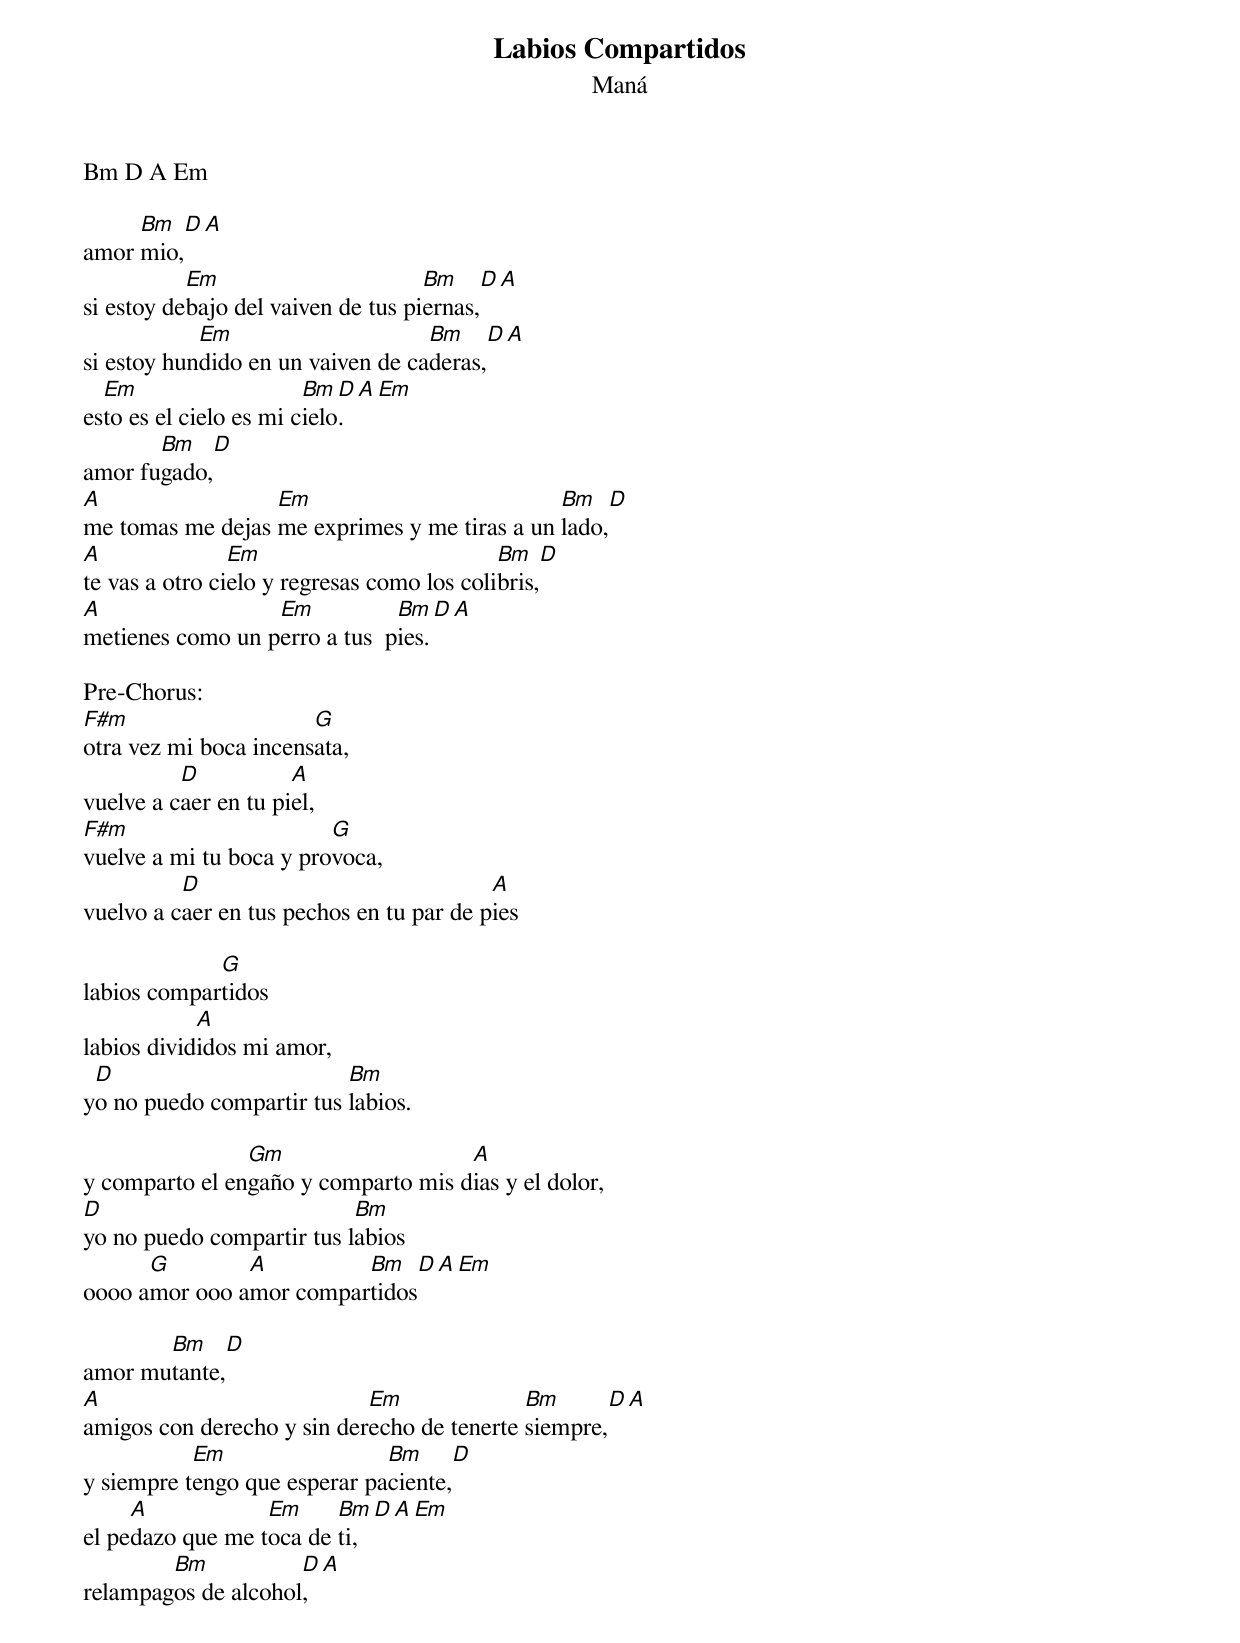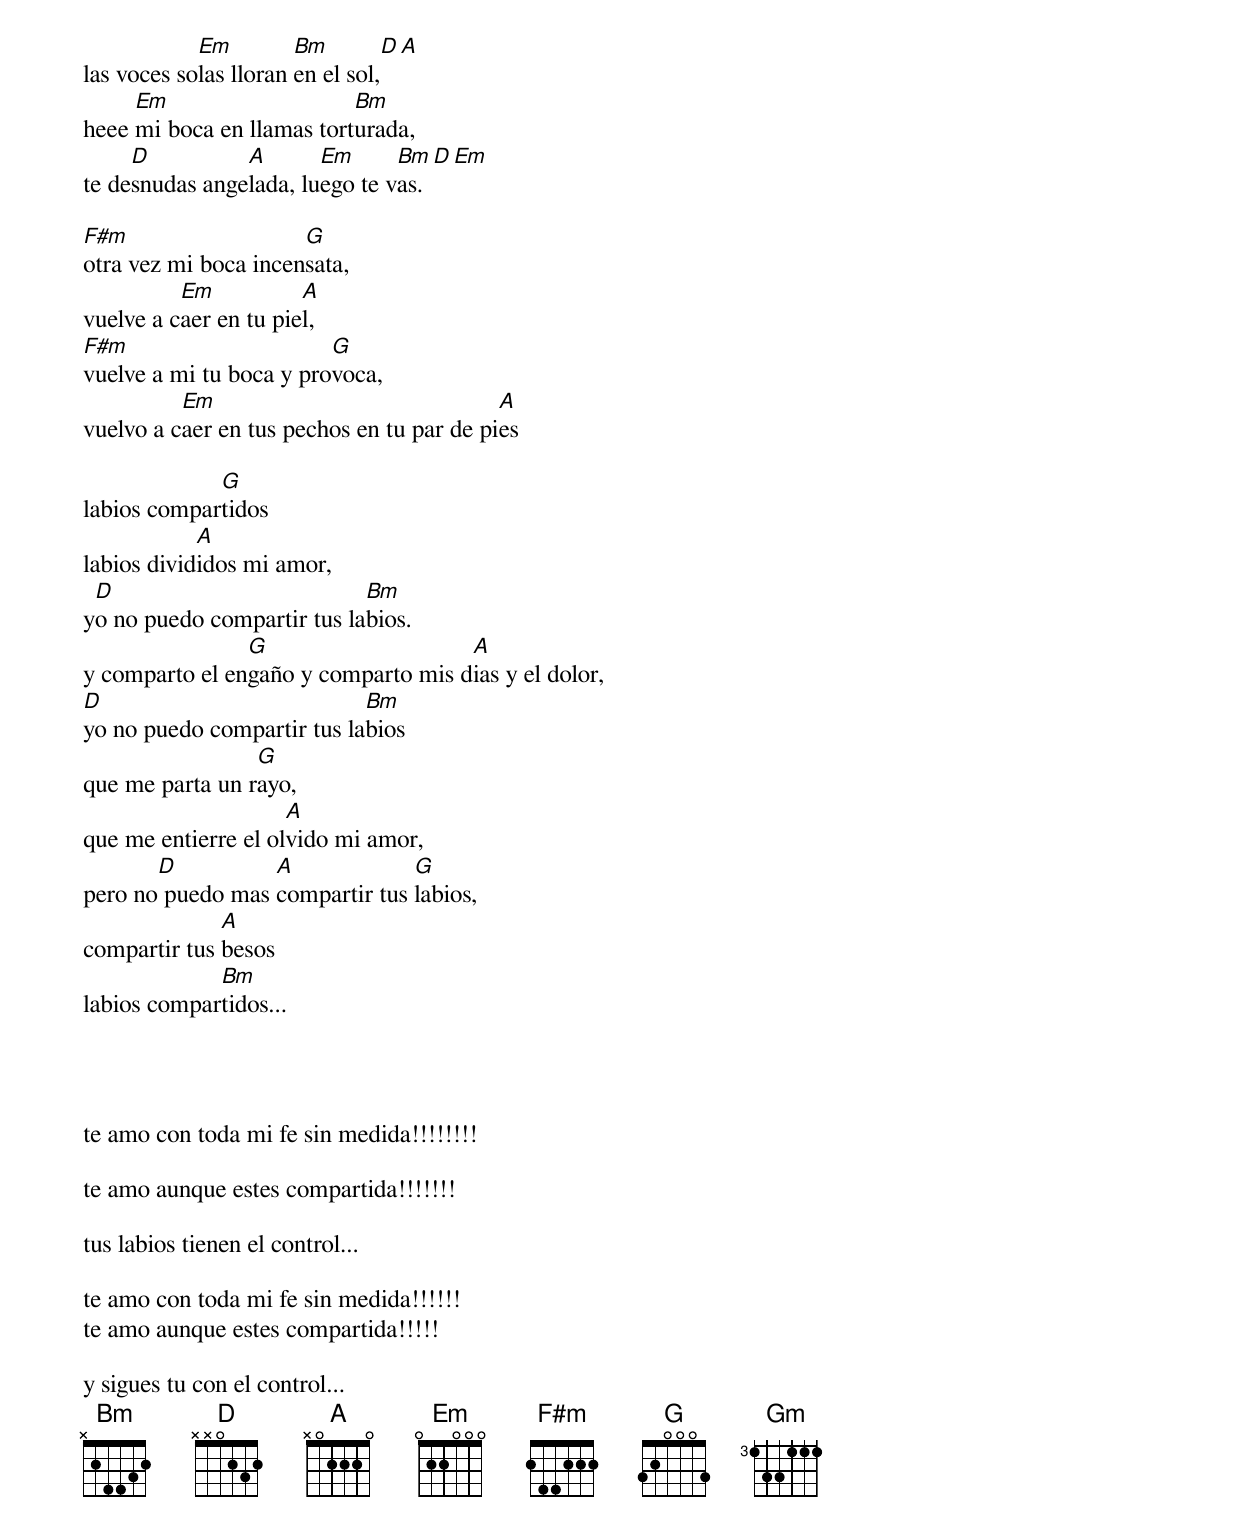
Labios Compartidos
Maná


Bm D A Em

     Bm   D   A
amor mio,
           Em                       Bm    D   A
si estoy debajo del vaiven de tus piernas,
            Em                     Bm    D   A
si estoy hundido en un vaiven de caderas,
  Em                    Bm  D   A   Em
esto es el cielo es mi cielo.
       Bm    D
amor fugado,
A                 Em                          Bm   D
me tomas me dejas me exprimes y me tiras a un lado,
A               Em                          Bm    D
te vas a otro cielo y regresas como los colibris,
A                 Em           Bm   D    A
metienes como un perro a tus  pies.

Pre-Chorus:
F#m                    G
otra vez mi boca incensata,
          D           A
vuelve a caer en tu piel,
F#m                      G
vuelve a mi tu boca y provoca,
          D                               A
vuelvo a caer en tus pechos en tu par de pies

             G
labios compartidos
            A
labios divididos mi amor,
 D                        Bm
yo no puedo compartir tus labios.

                Gm                   A
y comparto el engaño y comparto mis dias y el dolor,
D                          Bm
yo no puedo compartir tus labios
      G        A         Bm      D    A    Em
oooo amor ooo amor compartidos

       Bm      D
amor mutante,
A                           Em              Bm        D    A
amigos con derecho y sin derecho de tenerte siempre,
           Em                 Bm     D
y siempre tengo que esperar paciente,
     A            Em     Bm   D    A   Em
el pedazo que me toca de ti,
        Bm           D    A
relampagos de alcohol,
            Em         Bm        D     A
las voces solas lloran en el sol,
     Em                    Bm
heee mi boca en llamas torturada,
     D          A       Em      Bm   D    Em
te desnudas angelada, luego te vas.

F#m                   G
otra vez mi boca incensata,
          Em           A
vuelve a caer en tu piel,
F#m                      G
vuelve a mi tu boca y provoca,
          Em                               A
vuelvo a caer en tus pechos en tu par de pies

             G
labios compartidos
            A
labios divididos mi amor,
 D                          Bm
yo no puedo compartir tus labios.
                G                    A
y comparto el engaño y comparto mis dias y el dolor,
D                           Bm
yo no puedo compartir tus labios
                 G
que me parta un rayo,
                     A
que me entierre el olvido mi amor,
       D          A             G
pero no puedo mas compartir tus labios,
              A
compartir tus besos
             Bm
labios compartidos...




te amo con toda mi fe sin medida!!!!!!!!

te amo aunque estes compartida!!!!!!!

tus labios tienen el control...

te amo con toda mi fe sin medida!!!!!!
te amo aunque estes compartida!!!!!

y sigues tu con el control...
